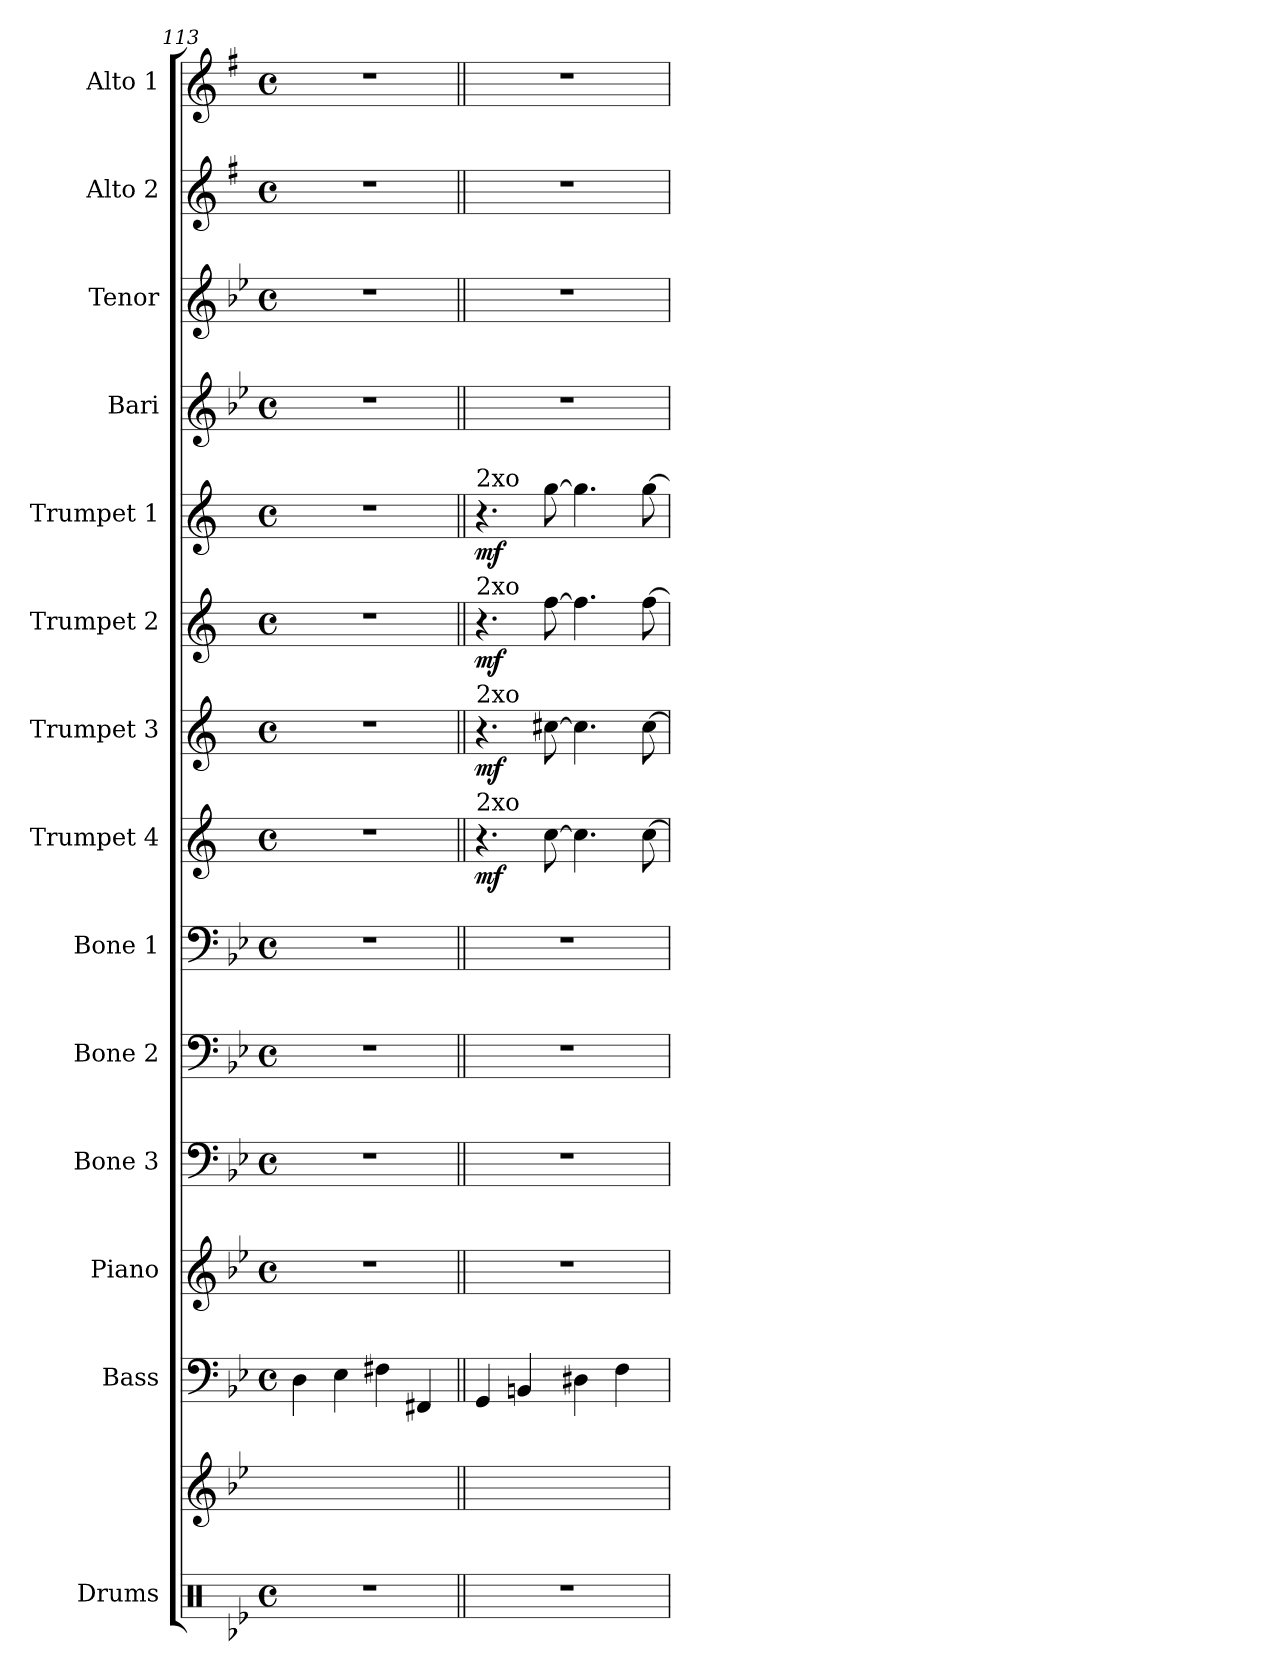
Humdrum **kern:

**kern	**kern	**kern	**kern	**kern	**kern	**kern	**kern	**dynam	**kern	**dynam	**kern	**dynam	**kern	**dynam	**kern	**kern	**kern	**kern
*part15	*part14	*part13	*part12	*part11	*part10	*part9	*part8	*part8	*part7	*part7	*part6	*part6	*part5	*part5	*part4	*part3	*part2	*part1
*staff15	*staff14	*staff13	*staff12	*staff11	*staff10	*staff9	*staff8	*staff8	*staff7	*staff7	*staff6	*staff6	*staff5	*staff5	*staff4	*staff3	*staff2	*staff1
*I"Drums	*	*I"Bass	*I"Piano	*I"Bone 3	*I"Bone 2	*I"Bone 1	*I"Trumpet 4	*	*I"Trumpet 3	*	*I"Trumpet 2	*	*I"Trumpet 1	*	*I"Bari	*I"Tenor	*I"Alto 2	*I"Alto 1
*	*	*	*	*	*	*	*I'Tpt	*	*	*	*I'Tpt	*	*I'Tpt	*	*	*	*	*
*clefX	*clefG2	*clefF4	*clefG2	*clefF4	*clefF4	*clefF4	*clefG2	*	*clefG2	*	*clefG2	*	*clefG2	*	*clefG2	*clefG2	*clefG2	*clefG2
*	*	*ITrd7c12	*ITrd8c14	*	*	*	*ITrd1c2	*	*ITrd1c2	*	*ITrd1c2	*	*ITrd1c2	*	*ITrd12c21	*ITrd8c14	*ITrd5c9	*ITrd5c9
*k[b-e-]	*k[b-e-]	*k[b-e-]	*k[b-e-]	*k[b-e-]	*k[b-e-]	*k[b-e-]	*k[b-e-]	*	*k[b-e-]	*	*k[b-e-]	*	*k[b-e-]	*	*k[b-e-]	*k[b-e-]	*k[b-e-]	*k[b-e-]
*B-:	*B-:	*B-:	*B-:	*B-:	*B-:	*B-:	*B-:	*	*B-:	*	*B-:	*	*B-:	*	*B-:	*B-:	*B-:	*B-:
*M4/4	*	*M4/4	*M4/4	*M4/4	*M4/4	*M4/4	*M4/4	*	*M4/4	*	*M4/4	*	*M4/4	*	*M4/4	*M4/4	*M4/4	*M4/4
*met(c)	*	*met(c)	*met(c)	*met(c)	*met(c)	*met(c)	*met(c)	*	*met(c)	*	*met(c)	*	*met(c)	*	*met(c)	*met(c)	*met(c)	*met(c)
=113	=113	=113	=113	=113	=113	=113	=113	=113	=113	=113	=113	=113	=113	=113	=113	=113	=113	=113
1r	1ryy	4DD\	1r	1r	1r	1r	1r	.	1r	.	1r	.	1r	.	1r	1r	1r	1r
.	.	4EE-\	.	.	.	.	.	.	.	.	.	.	.	.	.	.	.	.
.	.	4FF#X\	.	.	.	.	.	.	.	.	.	.	.	.	.	.	.	.
.	.	4FFF#X/	.	.	.	.	.	.	.	.	.	.	.	.	.	.	.	.
!!LO:PB:g=z
=114||	=114||	=114||	=114||	=114||	=114||	=114||	=114||	=114||	=114||	=114||	=114||	=114||	=114||	=114||	=114||	=114||	=114||	=114||
!	!	!	!	!	!	!	!	!	!	!	!	!	!LO:TX:a:t=2xo	!	!	!	!	!
!	!	!	!	!	!	!	!	!	!	!	!LO:TX:a:t=2xo	!	!	!	!	!	!	!
!	!	!	!	!	!	!	!	!	!LO:TX:a:t=2xo	!	!	!	!	!	!	!	!	!
!	!	!	!	!	!	!	!LO:TX:a:t=2xo	!	!	!	!	!	!	!	!	!	!	!
!	!	!	!	!	!	!	!	!LO:DY:b	!	!LO:DY:b	!	!LO:DY:b	!	!LO:DY:b	!	!	!	!
1r	1ryy	4GGG/	1r	1r	1r	1r	4.r	mf	4.r	mf	4.r	mf	4.r	mf	1r	1r	1r	1r
.	.	4BBBn/	.	.	.	.	.	.	.	.	.	.	.	.	.	.	.	.
.	.	.	.	.	.	.	[8b-\	.	[8bn\	.	[8ee-\	.	[8ff\	.	.	.	.	.
.	.	4DD#X\	.	.	.	.	4.b-\]	.	4.b\]	.	4.ee-\]	.	4.ff\]	.	.	.	.	.
.	.	4FF\	.	.	.	.	.	.	.	.	.	.	.	.	.	.	.	.
.	.	.	.	.	.	.	[8b-\	.	[8b\	.	[8ee-\	.	[8ff\	.	.	.	.	.
=	=	=	=	=	=	=	=	=	=	=	=	=	=	=	=	=	=	=
*-	*-	*-	*-	*-	*-	*-	*-	*-	*-	*-	*-	*-	*-	*-	*-	*-	*-	*-
